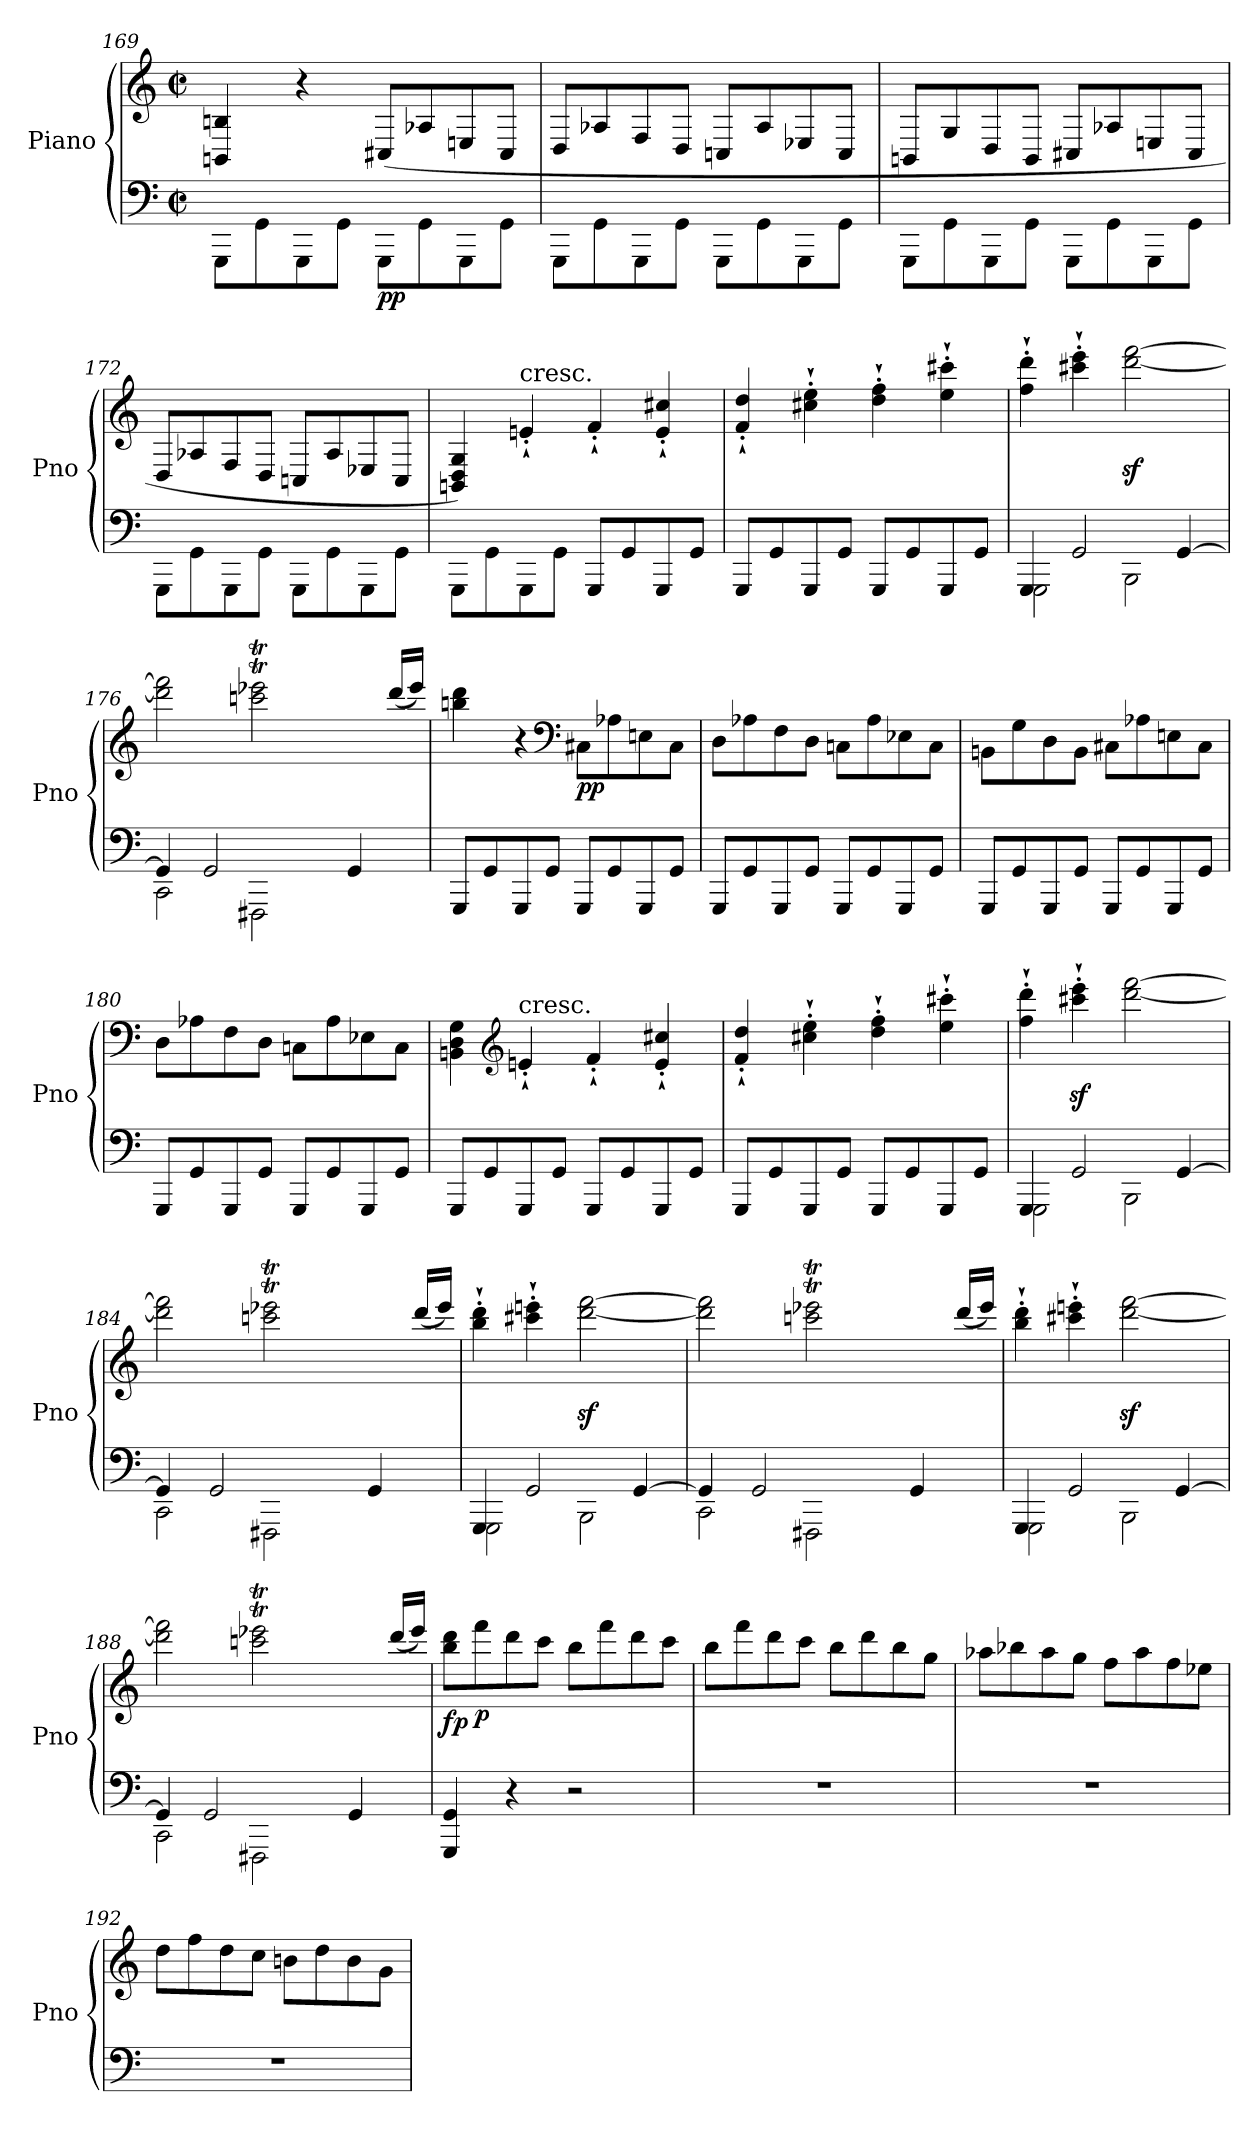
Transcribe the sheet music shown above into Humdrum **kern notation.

**kern	**kern	**dynam
*part1	*part1	*part1
*staff2	*staff1	*staff1/2
*I"Piano	*	*
*I'Pno	*	*
*clefF4	*clefG2	*
*k[]	*k[]	*
*C:	*C:	*
*M2/2	*M2/2	*
*met(c|)	*met(c|)	*
=169	=169	=169
8GGG\L	4BBn/ 4Bn/	.
8GG\	.	.
8GGG\	4r	.
8GG\J	.	.
!	!	!LO:DY:b=2
8GGG\L	(>8C#X/L	pp
8GG\	8A-X/	.
8GGG\	8En/	.
8GG\J	8C#/J	.
=170	=170	=170
8GGG\L	8D/L	.
8GG\	8A-X/	.
8GGG\	8F/	.
8GG\J	8D/J	.
8GGG\L	8Cn/L	.
8GG\	8A-/	.
8GGG\	8E-X/	.
8GG\J	8C/J	.
!!LO:LB:g=z
=171	=171	=171
8GGG\L	8BBn/L	.
8GG\	8G/	.
8GGG\	8D/	.
8GG\J	8BB/J	.
8GGG\L	8C#X/L	.
8GG\	8A-X/	.
8GGG\	8En/	.
8GG\J	8C#/J	.
=172	=172	=172
8GGG\L	8D/L	.
8GG\	8A-X/	.
8GGG\	8F/	.
8GG\J	8D/J	.
8GGG\L	8Cn/L	.
8GG\	8A-/	.
8GGG\	8E-X/	.
8GG\J	8C/J	.
=173	=173	=173
8GGG\L	4BBn/ 4D/ 4G/)	.
8GG\	.	.
!	!LO:TX:a:t=cresc.	!
8GGG\	4en'`/	.
8GG\J	.	.
8GGG/L	4f'`/	.
8GG/	.	.
8GGG/	4e/'` 4cc#X/'`	.
8GG/J	.	.
=174	=174	=174
8GGG/L	4f/'` 4dd/'`	.
8GG/	.	.
8GGG/	4cc#X\'` 4ee\'`	.
8GG/J	.	.
8GGG/L	4dd\'` 4ff\'`	.
8GG/	.	.
8GGG/	4ee\'` 4ccc#X\'`	.
8GG/J	.	.
!!LO:LB:g=z
=175	=175	=175
*^	*	*
4GGG/	2GGG\	4ff\'` 4ddd\'`	.
2GG/	.	4ccc#X\'` 4eee\'`	.
.	2BBB\	[2ddd\z< [2fff\z<	.
[4GG/	.	.	.
=176	=176	=176	=176
*	*	*^	*
4GG/]	2CC\	2ddd\] 2fff\]	2ryy	.
2GG/	.	.	.	.
.	2FFF#X\	2cccn\T 2eee-X\T	16fffLLyy	.
.	.	.	16eee-yy	.
.	.	.	16fffyy	.
.	.	.	16eee-JJyy	.
4GG/	.	.	16fffLLyy	.
.	.	.	16eee-JJyy	.
.	.	.	(>16ddd/LL	.
.	.	.	16eee-/JJ)	.
*v	*v	*	*	*
*	*v	*v	*
=177	=177	=177
8GGG/L	4bbn\ 4ddd\	.
8GG/	.	.
8GGG/	4r	.
8GG/J	.	.
*	*clefF4	*
!	!	!LO:DY:b
8GGG/L	8C#X\L	pp
8GG/	8A-X\	.
8GGG/	8En\	.
8GG/J	8C#\J	.
=178	=178	=178
8GGG/L	8D\L	.
8GG/	8A-X\	.
8GGG/	8F\	.
8GG/J	8D\J	.
8GGG/L	8Cn\L	.
8GG/	8A-\	.
8GGG/	8E-X\	.
8GG/J	8C\J	.
!!LO:LB:g=z
=179	=179	=179
8GGG/L	8BBn\L	.
8GG/	8G\	.
8GGG/	8D\	.
8GG/J	8BB\J	.
8GGG/L	8C#X\L	.
8GG/	8A-X\	.
8GGG/	8En\	.
8GG/J	8C#\J	.
=180	=180	=180
8GGG/L	8D\L	.
8GG/	8A-X\	.
8GGG/	8F\	.
8GG/J	8D\J	.
8GGG/L	8Cn\L	.
8GG/	8A-\	.
8GGG/	8E-X\	.
8GG/J	8C\J	.
=181	=181	=181
8GGG/L	4BBn\ 4D\ 4G\	.
8GG/	.	.
*	*clefG2	*
!	!LO:TX:a:t=cresc.	!
8GGG/	4en'`/	.
8GG/J	.	.
8GGG/L	4f'`/	.
8GG/	.	.
8GGG/	4e/'` 4cc#X/'`	.
8GG/J	.	.
=182	=182	=182
8GGG/L	4f/'` 4dd/'`	.
8GG/	.	.
8GGG/	4cc#X\'` 4ee\'`	.
8GG/J	.	.
8GGG/L	4dd\'` 4ff\'`	.
8GG/	.	.
8GGG/	4ee\'` 4ccc#X\'`	.
8GG/J	.	.
=183	=183	=183
*^	*	*
4GGG/	2GGG\	4ff\'` 4ddd\'`	.
2GG/	.	4ccc#X\z<'` 4eee\z<'`	.
.	2BBB\	[2ddd\ [2fff\	.
[4GG/	.	.	.
!!LO:LB:g=z
=184	=184	=184	=184
*	*	*^	*
4GG/]	2CC\	2ddd\] 2fff\]	2ryy	.
2GG/	.	.	.	.
.	2FFF#X\	2cccn\T 2eee-X\T	16fffLLyy	.
.	.	.	16eee-yy	.
.	.	.	16fffyy	.
.	.	.	16eee-JJyy	.
4GG/	.	.	16fffLLyy	.
.	.	.	16eee-JJyy	.
.	.	.	(>16ddd/LL	.
.	.	.	16eee-/JJ)	.
*	*	*v	*v	*
=185	=185	=185	=185
4GGG/	2GGG\	4bb\'` 4ddd\'`	.
2GG/	.	4ccc#X\'` 4eeen\'`	.
.	2BBB\	[2ddd\z< [2fff\z<	.
[4GG/	.	.	.
=186	=186	=186	=186
*	*	*^	*
4GG/]	2CC\	2ddd\] 2fff\]	2ryy	.
2GG/	.	.	.	.
.	2FFF#X\	2cccn\T 2eee-X\T	16fffLLyy	.
.	.	.	16eee-yy	.
.	.	.	16fffyy	.
.	.	.	16eee-JJyy	.
4GG/	.	.	16fffLLyy	.
.	.	.	16eee-JJyy	.
.	.	.	(>16ddd/LL	.
.	.	.	16eee-/JJ)	.
*	*	*v	*v	*
=187	=187	=187	=187
4GGG/	2GGG\	4bb\'` 4ddd\'`	.
2GG/	.	4ccc#X\'` 4eeen\'`	.
.	2BBB\	[2ddd\z< [2fff\z<	.
[4GG/	.	.	.
!!LO:PB:g=z
=188	=188	=188	=188
*	*	*^	*
4GG/]	2CC\	2ddd\] 2fff\]	2ryy	.
2GG/	.	.	.	.
.	2FFF#X\	2cccn\T 2eee-X\T	16fffLLyy	.
.	.	.	16eee-yy	.
.	.	.	16fffyy	.
.	.	.	16eee-JJyy	.
4GG/	.	.	16fffLLyy	.
.	.	.	16eee-JJyy	.
.	.	.	(>16ddd/LL	.
.	.	.	16eee-/JJ)	.
*v	*v	*	*	*
=189	=189	=189	=189
!	!	!	!LO:DY:b
*	*v	*v	*
4GGG/ 4GG/	8bb\ 8ddd\L	fp
!	!	!LO:DY:b
.	8fff\	p
4r	8ddd\	.
.	8ccc\J	.
2r	8bb\L	.
.	8fff\	.
.	8ddd\	.
.	8ccc\J	.
=190	=190	=190
1r	8bb\L	.
.	8fff\	.
.	8ddd\	.
.	8ccc\J	.
.	8bb\L	.
.	8ddd\	.
.	8bb\	.
.	8gg\J	.
=191	=191	=191
1r	8aa-X\L	.
.	8bb-X\	.
.	8aa-\	.
.	8gg\J	.
.	8ff\L	.
.	8aa-\	.
.	8ff\	.
.	8ee-X\J	.
!!LO:LB:g=z
=192	=192	=192
1r	8dd\L	.
.	8ff\	.
.	8dd\	.
.	8cc\J	.
.	8bn\L	.
.	8dd\	.
.	8b\	.
.	8g\J	.
=	=	=
*-	*-	*-
